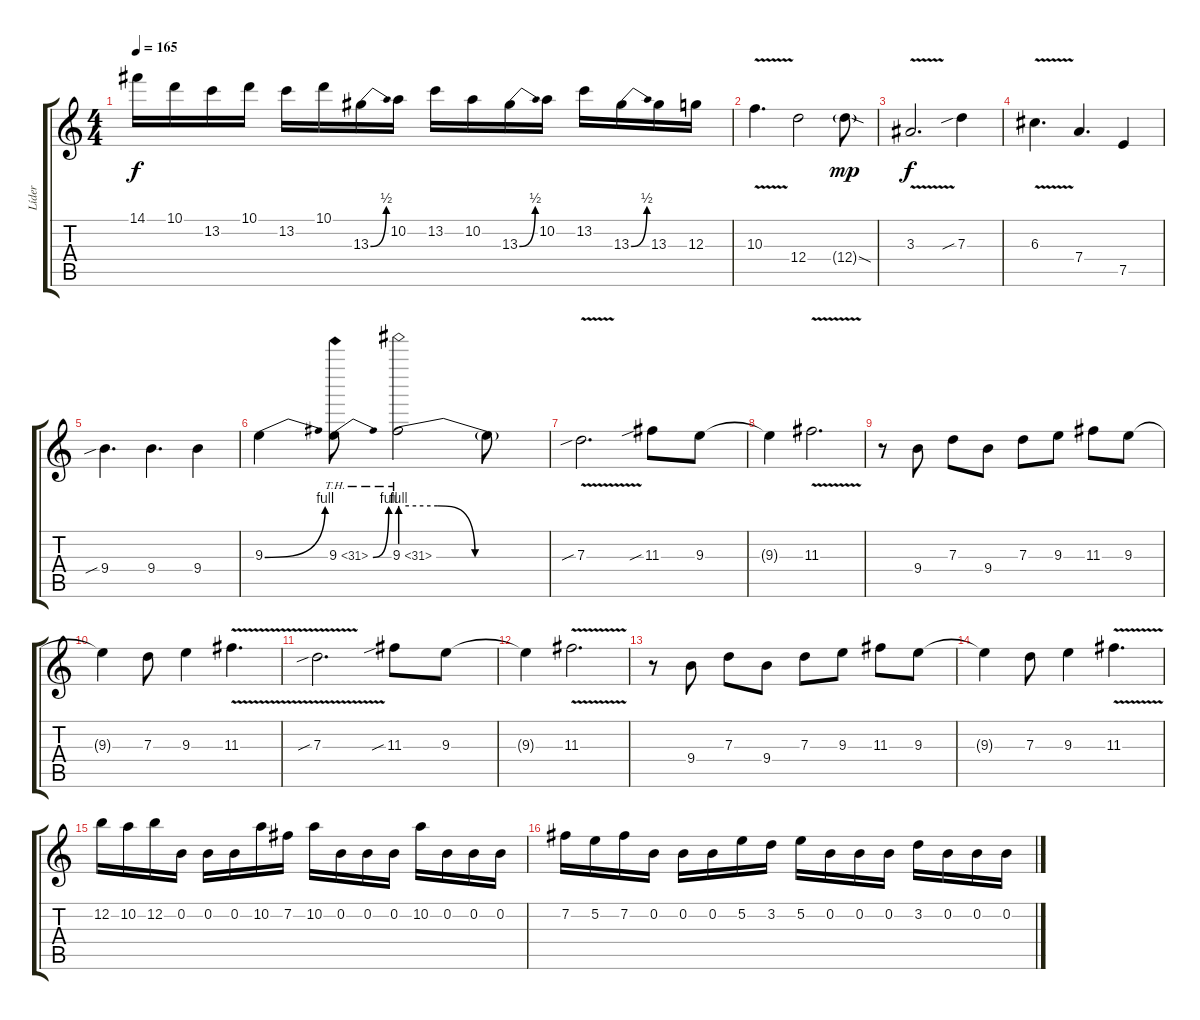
\track ("Líder" "Líder") {instrument distortionguitar}
\staff {score tabs}
\tuning (E4 B3 G3 D3 A2 E2) {hide}
\ts (4 4)
\tempo 165
\clef g2
\ks c
14.1.16{dy f} 10.1.16 13.2.16 10.1.16 13.2.16 10.1.16 13.3{be (bend 0 0 60 2)}.16 10.2.16 13.2.16 10.2.16 13.3{be (bend 0 0 60 2)}.16 10.2.16 13.2.16 13.3{be (bend 0 0 60 2)}.16 13.3.16 12.3.16 |
10.3{v}.4{d} 12.4.2 12.4{sod g}.8{dy mp} |
3.3{v}.2{d dy f} 7.3{sib}.4 |
6.3{v}.4{d} 7.4.4{d} 7.5.4 |
9.4{sib}.4{d} 9.4.4{d} 9.4.4 |
9.3{be (bend 0 0 60 4)}.4 9.3{be (bend 0 0 60 4) th 22}.8 9.3{be (custom 0 4 15 4 30 0 60 0) th 22}.2 9.3{t}.8 |
7.3{v sib}.2{d} 11.3{sib}.8 9.3.8 |
9.3{t}.4 11.3{v}.2{d} |
r.8 9.4.8 7.3.8 9.4.8 7.3.8 9.3.8 11.3.8 9.3.8 |
9.3{t}.4 7.3.8 9.3.4 11.3{v}.4{d} |
7.3{v sib}.2{d} 11.3{sib}.8 9.3.8 |
9.3{t}.4 11.3{v}.2{d} |
r.8 9.4.8 7.3.8 9.4.8 7.3.8 9.3.8 11.3.8 9.3.8 |
9.3{t}.4 7.3.8 9.3.4 11.3{v}.4{d} |
12.2.16 10.2.16 12.2.16 0.2.16 0.2.16 0.2.16 10.2.16 7.2.16 10.2.16 0.2.16 0.2.16 0.2.16 10.2.16 0.2.16 0.2.16 0.2.16 |
7.2.16 5.2.16 7.2.16 0.2.16 0.2.16 0.2.16 5.2.16 3.2.16 5.2.16 0.2.16 0.2.16 0.2.16 3.2.16 0.2.16 0.2.16 0.2.16
